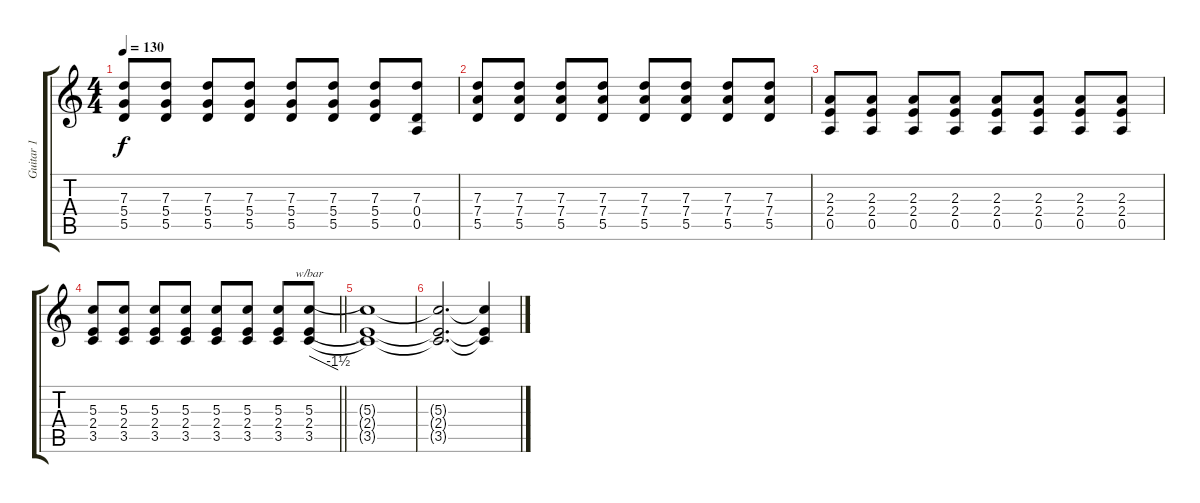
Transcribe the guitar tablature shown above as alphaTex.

\track ("Guitar 1" "Guitar 1") {instrument distortionguitar}
\staff {score tabs}
\tuning (E4 B3 G3 D3 A2 D2) {hide}
\ts (4 4)
\tempo 130
\clef g2
\ks c
(7.3 5.4 5.5).8{dy f} (7.3 5.4 5.5).8 (7.3 5.4 5.5).8 (7.3 5.4 5.5).8 (7.3 5.4 5.5).8 (7.3 5.4 5.5).8 (7.3 5.4 5.5).8 (7.3 0.4 0.5).8 |
(7.3 7.4 5.5).8 (7.3 7.4 5.5).8 (7.3 7.4 5.5).8 (7.3 7.4 5.5).8 (7.3 7.4 5.5).8 (7.3 7.4 5.5).8 (7.3 7.4 5.5).8 (7.3 7.4 5.5).8 |
(2.3 2.4 0.5).8 (2.3 2.4 0.5).8 (2.3 2.4 0.5).8 (2.3 2.4 0.5).8 (2.3 2.4 0.5).8 (2.3 2.4 0.5).8 (2.3 2.4 0.5).8 (2.3 2.4 0.5).8 |
\barLineRight lightlight
(5.3 2.4 3.5).8 (5.3 2.4 3.5).8 (5.3 2.4 3.5).8 (5.3 2.4 3.5).8 (5.3 2.4 3.5).8 (5.3 2.4 3.5).8 (5.3 2.4 3.5).8 (5.3 2.4 3.5).8{tbe (dive default 0 0 60 -6) volume 5} |
(5.3{t} 2.4{t} 3.5{t}).1 |
(5.3{t} 2.4{t} 3.5{t}).2{d} (5.3{t} 2.4{t} 3.5{t}).4
